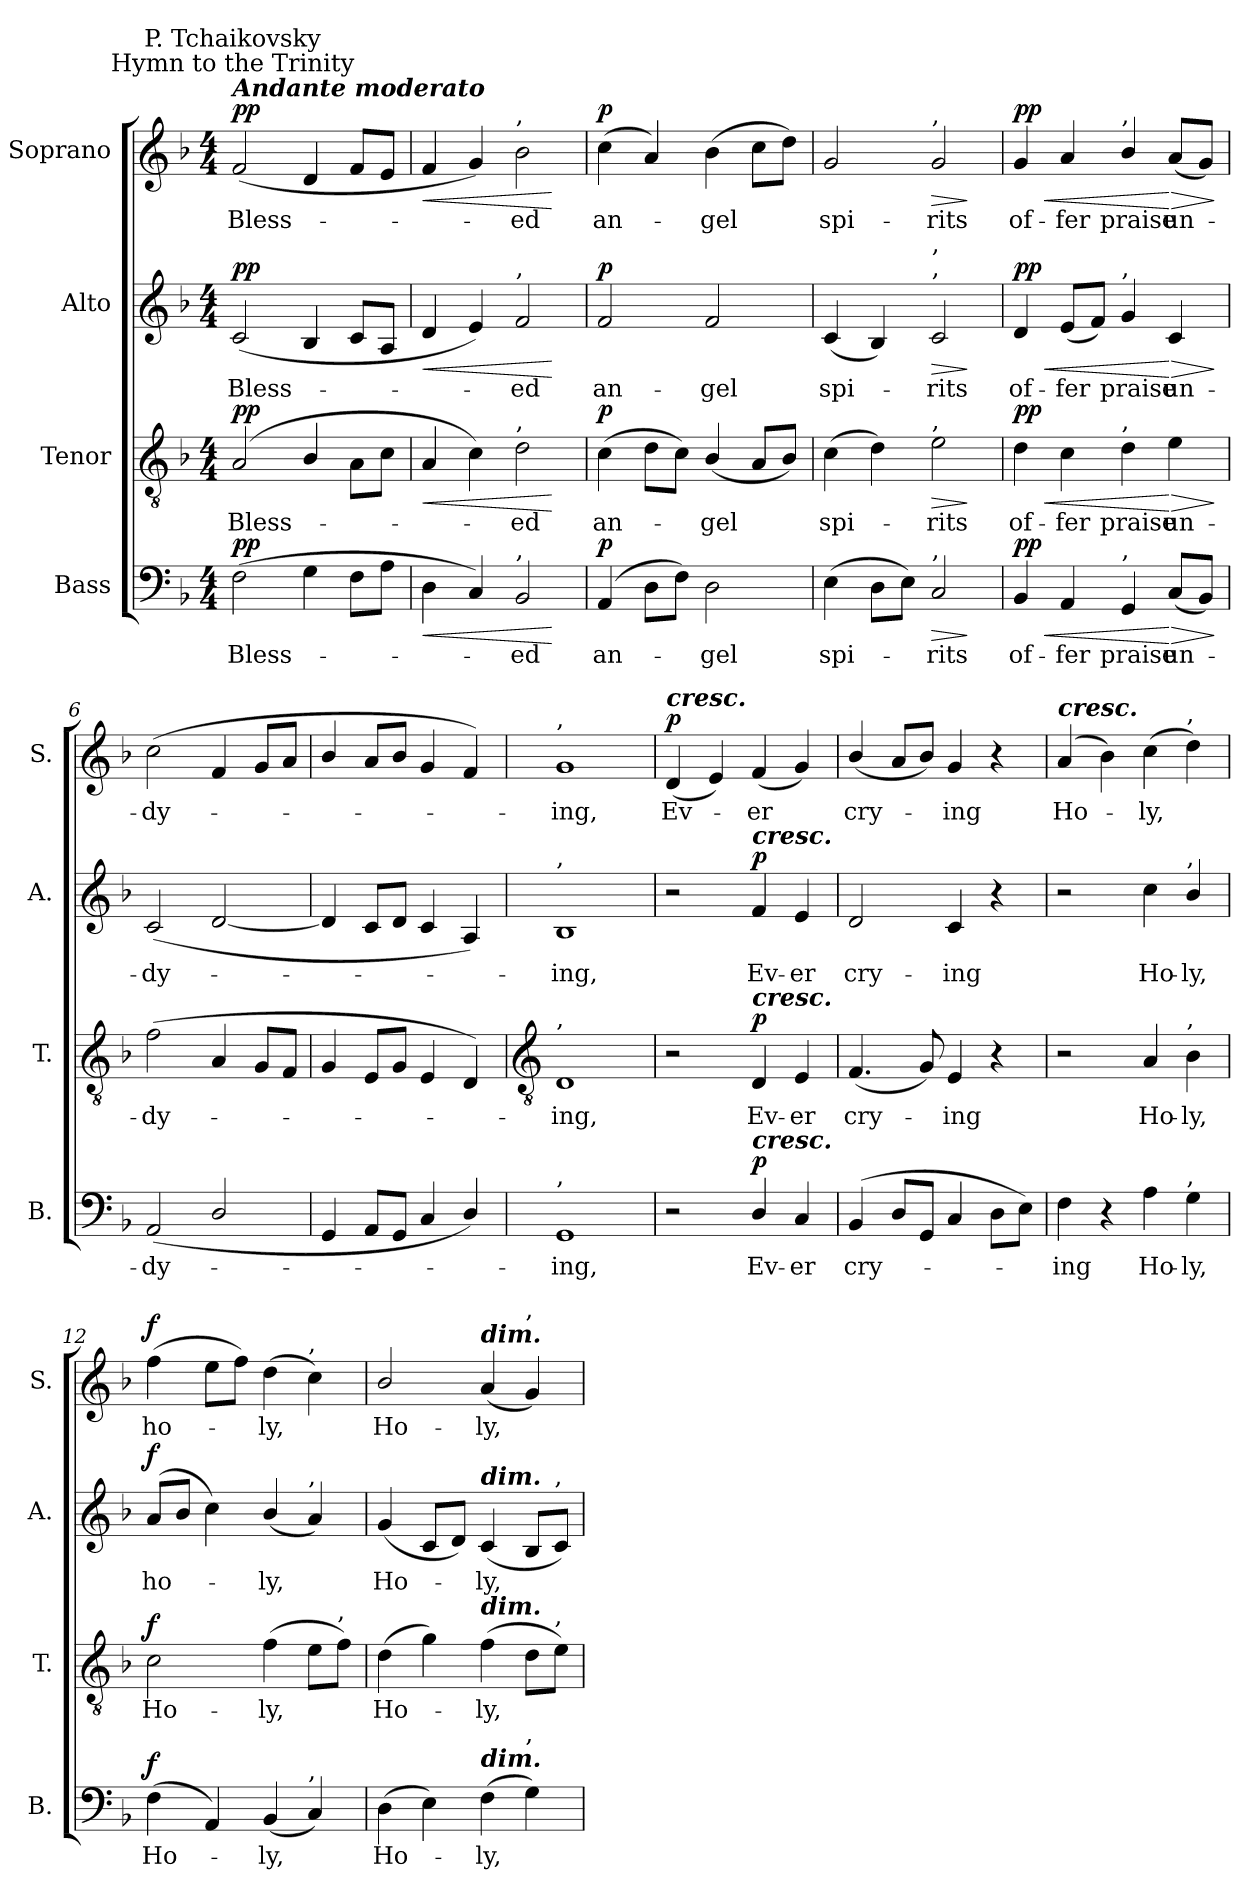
**kern	**text	**dynam	**kern	**text	**dynam	**kern	**text	**dynam	**kern	**text	**dynam
*part4	*part4	*part4	*part3	*part3	*part3	*part2	*part2	*part2	*part1	*part1	*part1
*staff4	*staff4	*staff4	*staff3	*staff3	*staff3	*staff2	*staff2	*staff2	*staff1	*staff1	*staff1
*I"Bass	*	*	*I"Tenor	*	*	*I"Alto	*	*	*I"Soprano	*	*
*I'B.	*	*	*I'T.	*	*	*I'A.	*	*	*I'S.	*	*
*clefF4	*	*	*clefGv2	*	*	*clefG2	*	*	*clefG2	*	*
*k[b-]	*	*	*k[b-]	*	*	*k[b-]	*	*	*k[b-]	*	*
*F:	*	*	*F:	*	*	*F:	*	*	*F:	*	*
*M4/4	*	*	*M4/4	*	*	*M4/4	*	*	*M4/4	*	*
=1	=1	=1	=1	=1	=1	=1	=1	=1	=1	=1	=1
!	!	!	!	!	!	!	!	!	!LO:TX:a:Bi:t=Andante moderato	!	!
!	!	!	!	!	!	!	!	!	!LO:TX:a:cj:t=Hymn to the Trinity	!	!
!	!	!	!	!	!	!	!	!	!LO:TX:a:cj:t=P. Tchaikovsky	!	!
!	!LO:LY:b	!LO:DY:b	!	!LO:LY:b	!LO:DY:b	!	!LO:LY:b	!LO:DY:b	!	!LO:LY:b	!LO:DY:b
(>2F	Bless-	pp	(<2A	Bless-	pp	(<2c	Bless-	pp	(<2f	Bless-	pp
4G	.	.	4B-/	.	.	4B-	.	.	4d	.	.
8FL	.	.	8AL	.	.	8cL	.	.	8fL	.	.
8AJ	.	.	8cJ	.	.	8AJ	.	.	8eJ	.	.
=2	=2	=2	=2	=2	=2	=2	=2	=2	=2	=2	=2
!	!	!LO:HP:b	!	!	!LO:HP:b	!	!	!LO:HP:b	!	!	!LO:HP:b
4D	.	<	4A	.	<	4d	.	<	4f	.	<
4C)	.	.	4c)	.	.	4e)	.	.	4g)	.	.
!	!	!	!	!	!	!	!	!	!LO:TX:a:t=,	!	!
!	!	!	!	!	!	!LO:TX:a:t=,	!	!	!	!	!
!	!	!	!LO:TX:a:t=,	!	!	!	!	!	!	!	!
!LO:TX:a:t=,	!	!	!	!	!	!	!	!	!	!	!
!	!LO:LY:b	!	!	!LO:LY:b	!	!	!LO:LY:b	!	!	!LO:LY:b	!
2BB-	ed	.	2d	ed	.	2f	ed	.	2b-	ed	.
.	.	[	.	.	[	.	.	[	.	.	[
=3	=3	=3	=3	=3	=3	=3	=3	=3	=3	=3	=3
!	!LO:LY:b	!LO:DY:b	!	!LO:LY:b	!LO:DY:b	!	!LO:LY:b	!LO:DY:b	!	!LO:LY:b	!LO:DY:b
(>4AA	an-	p	(>4c	an-	p	2f	an-	p	(<4cc	an-	p
8DL	.	.	8dL	.	.	.	.	.	4a)	.	.
8FJ)	.	.	8cJ)	.	.	.	.	.	.	.	.
!	!LO:LY:b	!	!	!LO:LY:b	!	!	!LO:LY:b	!	!	!LO:LY:b	!
2D	gel	.	(<4B-/	gel	.	2f	-gel	.	(>4b-	gel	.
.	.	.	8AL	.	.	.	.	.	8ccL	.	.
.	.	.	8B-J)	.	.	.	.	.	8ddJ)	.	.
=4	=4	=4	=4	=4	=4	=4	=4	=4	=4	=4	=4
!	!LO:LY:b	!	!	!LO:LY:b	!	!	!LO:LY:b	!	!	!LO:LY:b	!
(>4E	spi-	.	(>4c	spi-	.	(<4c	spi-	.	2g	spi-	.
8DL	.	.	4d)	.	.	4B-)	.	.	.	.	.
8EJ)	.	.	.	.	.	.	.	.	.	.	.
!	!	!	!	!	!	!	!	!	!LO:TX:a:t=,	!	!
!	!	!	!	!	!	!LO:TX:a:t=,	!	!	!	!	!
!	!	!	!	!	!	!LO:TX:a:t=,	!	!	!	!	!
!	!	!	!LO:TX:a:t=,	!	!	!	!	!	!	!	!
!LO:TX:a:t=,	!	!	!	!	!	!	!	!	!	!	!
!	!LO:LY:b	!LO:HP:b	!	!LO:LY:b	!LO:HP:b	!	!LO:LY:b	!LO:HP:b	!	!LO:LY:b	!LO:HP:b
2C	rits	>	2e	rits	>	2c	rits	>	2g	-rits	>
.	.	]	.	.	]	.	.	]	.	.	]
=5	=5	=5	=5	=5	=5	=5	=5	=5	=5	=5	=5
!	!LO:LY:b	!LO:HP:b	!	!LO:LY:b	!LO:HP:b	!	!LO:LY:b	!LO:HP:b	!	!LO:LY:b	!LO:HP:b
!	!	!LO:DY:n=1:b	!	!	!LO:DY:n=1:b	!	!	!LO:DY:n=1:b	!	!	!LO:DY:n=1:b
4BB-	of-	< pp	4d	of-	< pp	4d	of-	< pp	4g	of-	< pp
!	!LO:LY:b	!	!	!LO:LY:b	!	!	!LO:LY:b	!	!	!LO:LY:b	!
4AA	-fer	.	4c	-fer	.	(<8eL	-fer	.	4a	-fer	.
.	.	.	.	.	.	8fJ)	.	.	.	.	.
!	!	!	!	!	!	!	!	!	!LO:TX:a:t=,	!	!
!	!	!	!	!	!	!LO:TX:a:t=,	!	!	!	!	!
!	!	!	!LO:TX:a:t=,	!	!	!	!	!	!	!	!
!LO:TX:a:t=,	!	!	!	!	!	!	!	!	!	!	!
!	!LO:LY:b	!	!	!LO:LY:b	!	!	!LO:LY:b	!	!	!LO:LY:b	!
4GG	praise	.	4d	praise	.	4g	praise	.	4b-/	praise	.
!	!LO:LY:b	!LO:HP:n=1:b	!	!LO:LY:b	!LO:HP:n=1:b	!	!LO:LY:b	!LO:HP:n=1:b	!	!LO:LY:b	!LO:HP:n=1:b
(<8CL	un-	[ >	4e	un-	[ >	4c	un-	[ >	(<8aL	un-	[ >
8BB-J)	.	.	.	.	.	.	.	.	8gJ)	.	.
.	.	]	.	.	]	.	.	]	.	.	]
=6	=6	=6	=6	=6	=6	=6	=6	=6	=6	=6	=6
!	!LO:LY:b	!	!	!LO:LY:b	!	!	!LO:LY:b	!	!	!LO:LY:b	!
(<2AA	dy-	.	(<2f	-dy-	.	(<2c	-dy-	.	(<2cc	dy-	.
2D/	.	.	4A	.	.	[2d	.	.	4f	.	.
.	.	.	8GL	.	.	.	.	.	8gL	.	.
.	.	.	8FJ	.	.	.	.	.	8aJ	.	.
=7	=7	=7	=7	=7	=7	=7	=7	=7	=7	=7	=7
4GG	.	.	4G	.	.	4d]	.	.	4b-/	.	.
8AAL	.	.	8EL	.	.	8cL	.	.	8aL	.	.
8GGJ	.	.	8GJ	.	.	8dJ	.	.	8b-J	.	.
4C	.	.	4E	.	.	4c	.	.	4g	.	.
4D/)	.	.	4D)	.	.	4A)	.	.	4f)	.	.
!!LO:LB:g=z
=8	=8	=8	=8	=8	=8	=8	=8	=8	=8	=8	=8
*	*	*	*clefGv2	*	*	*	*	*	*	*	*
!	!	!	!	!	!	!	!	!	!LO:TX:a:t=,	!	!
!	!	!	!	!	!	!LO:TX:a:t=,	!	!	!	!	!
!	!	!	!LO:TX:a:t=,	!	!	!	!	!	!	!	!
!LO:TX:a:t=,	!	!	!	!	!	!	!	!	!	!	!
!	!LO:LY:b	!	!	!LO:LY:b	!	!	!LO:LY:b	!	!	!LO:LY:b	!
1GG	ing,	.	1D	ing,	.	1B-	ing,	.	1g	ing,	.
=9	=9	=9	=9	=9	=9	=9	=9	=9	=9	=9	=9
!	!	!	!	!	!	!	!	!	!LO:TX:a:Bi:t=cresc.	!	!
!	!	!	!	!	!	!	!	!	!	!LO:LY:b	!LO:DY:b
2r	.	.	2r	.	.	2r	.	.	(<4d	Ev-	p
.	.	.	.	.	.	.	.	.	4e)	.	.
!	!	!	!	!	!	!LO:TX:a:Bi:t=cresc.	!	!	!	!	!
!	!	!	!LO:TX:a:Bi:t=cresc.	!	!	!	!	!	!	!	!
!LO:TX:a:Bi:t=cresc.	!	!	!	!	!	!	!	!	!	!	!
!	!LO:LY:b	!LO:DY:b	!	!LO:LY:b	!LO:DY:b	!	!LO:LY:b	!LO:DY:b	!	!LO:LY:b	!
4D/	Ev-	p	4D	Ev-	p	4f	Ev-	p	(<4f	er	.
!	!LO:LY:b	!	!	!LO:LY:b	!	!	!LO:LY:b	!	!	!	!
4C	-er	.	4E	-er	.	4e	-er	.	4g)	.	.
=10	=10	=10	=10	=10	=10	=10	=10	=10	=10	=10	=10
!	!LO:LY:b	!	!	!LO:LY:b	!	!	!LO:LY:b	!	!	!LO:LY:b	!
(>4BB-	cry-	.	(<4.F	cry-	.	2d	cry-	.	(<4b-/	cry-	.
8DL	.	.	.	.	.	.	.	.	8aL	.	.
8GGJ	.	.	8G)	.	.	.	.	.	8b-J)	.	.
!	!	!	!	!LO:LY:b	!	!	!LO:LY:b	!	!	!LO:LY:b	!
4C	.	.	4E	ing	.	4c	-ing	.	4g	ing	.
8DL	.	.	4r	.	.	4r	.	.	4r	.	.
8EJ)	.	.	.	.	.	.	.	.	.	.	.
=11	=11	=11	=11	=11	=11	=11	=11	=11	=11	=11	=11
!	!	!	!	!	!	!	!	!	!LO:TX:a:Bi:t=cresc.	!	!
!	!LO:LY:b	!	!	!	!	!	!	!	!	!LO:LY:b	!
4F	ing	.	2r	.	.	2r	.	.	(<4a	Ho-	.
4r	.	.	.	.	.	.	.	.	4b-)	.	.
!	!LO:LY:b	!	!	!LO:LY:b	!	!	!LO:LY:b	!	!	!LO:LY:b	!
4A	Ho-	.	4A	Ho-	.	4cc	Ho-	.	(>4cc	ly,	.
!	!	!	!	!	!	!	!	!	!LO:TX:a:t=,	!	!
!	!	!	!	!	!	!LO:TX:a:t=,	!	!	!	!	!
!	!	!	!LO:TX:a:t=,	!	!	!	!	!	!	!	!
!LO:TX:a:t=,	!	!	!	!	!	!	!	!	!	!	!
!	!LO:LY:b	!	!	!LO:LY:b	!	!	!LO:LY:b	!	!	!	!
4G	-ly,	.	4B-	-ly,	.	4b-/	-ly,	.	4dd)	.	.
=12	=12	=12	=12	=12	=12	=12	=12	=12	=12	=12	=12
!	!LO:LY:b	!LO:DY:b	!	!LO:LY:b	!LO:DY:b	!	!LO:LY:b	!LO:DY:b	!	!LO:LY:b	!LO:DY:b
(<4F	Ho-	f	2c	Ho-	f	(<8aL	ho-	f	(>4ff	ho-	f
.	.	.	.	.	.	8b-J	.	.	.	.	.
4AA)	.	.	.	.	.	4cc)	.	.	8eeL	.	.
.	.	.	.	.	.	.	.	.	8ffJ)	.	.
!	!LO:LY:b	!	!	!LO:LY:b	!	!	!LO:LY:b	!	!	!LO:LY:b	!
(<4BB-	ly,	.	(>4f	-ly,	.	(<4b-/	ly,	.	(>4dd	ly,	.
!	!	!	!	!	!	!	!	!	!LO:TX:a:t=,	!	!
!	!	!	!	!	!	!LO:TX:a:t=,	!	!	!	!	!
!LO:TX:a:t=,	!	!	!	!	!	!	!	!	!	!	!
4C)	.	.	8eL	.	.	4a)	.	.	4cc)	.	.
!	!	!	!LO:TX:a:t=,	!	!	!	!	!	!	!	!
.	.	.	8fJ)	.	.	.	.	.	.	.	.
=13	=13	=13	=13	=13	=13	=13	=13	=13	=13	=13	=13
!	!LO:LY:b	!	!	!LO:LY:b	!	!	!LO:LY:b	!	!	!LO:LY:b	!
(>4D	Ho-	.	(>4d	Ho-	.	(<4g	Ho-	.	2b-/	Ho-	.
4E)	.	.	4g)	.	.	8cL	.	.	.	.	.
.	.	.	.	.	.	8dJ)	.	.	.	.	.
!	!	!	!	!	!	!	!	!	!LO:TX:a:Bi:t=dim.	!	!
!	!	!	!	!	!	!LO:TX:a:Bi:t=dim.	!	!	!	!	!
!	!	!	!LO:TX:a:Bi:t=dim.	!	!	!	!	!	!	!	!
!LO:TX:a:Bi:t=dim.	!	!	!	!	!	!	!	!	!	!	!
!	!LO:LY:b	!	!	!LO:LY:b	!	!	!LO:LY:b	!	!	!LO:LY:b	!
(>4F	ly,	.	(>4f	ly,	.	(<4c	ly,	.	(<4a	-ly,	.
!	!	!	!	!	!	!	!	!	!LO:TX:a:t=,	!	!
!LO:TX:a:t=,	!	!	!	!	!	!	!	!	!	!	!
4G)	.	.	8dL	.	.	8B-L	.	.	4g)	.	.
!	!	!	!	!	!	!LO:TX:a:t=,	!	!	!	!	!
!	!	!	!LO:TX:a:t=,	!	!	!	!	!	!	!	!
.	.	.	8eJ)	.	.	8cJ)	.	.	.	.	.
=	=	=	=	=	=	=	=	=	=	=	=
*-	*-	*-	*-	*-	*-	*-	*-	*-	*-	*-	*-
